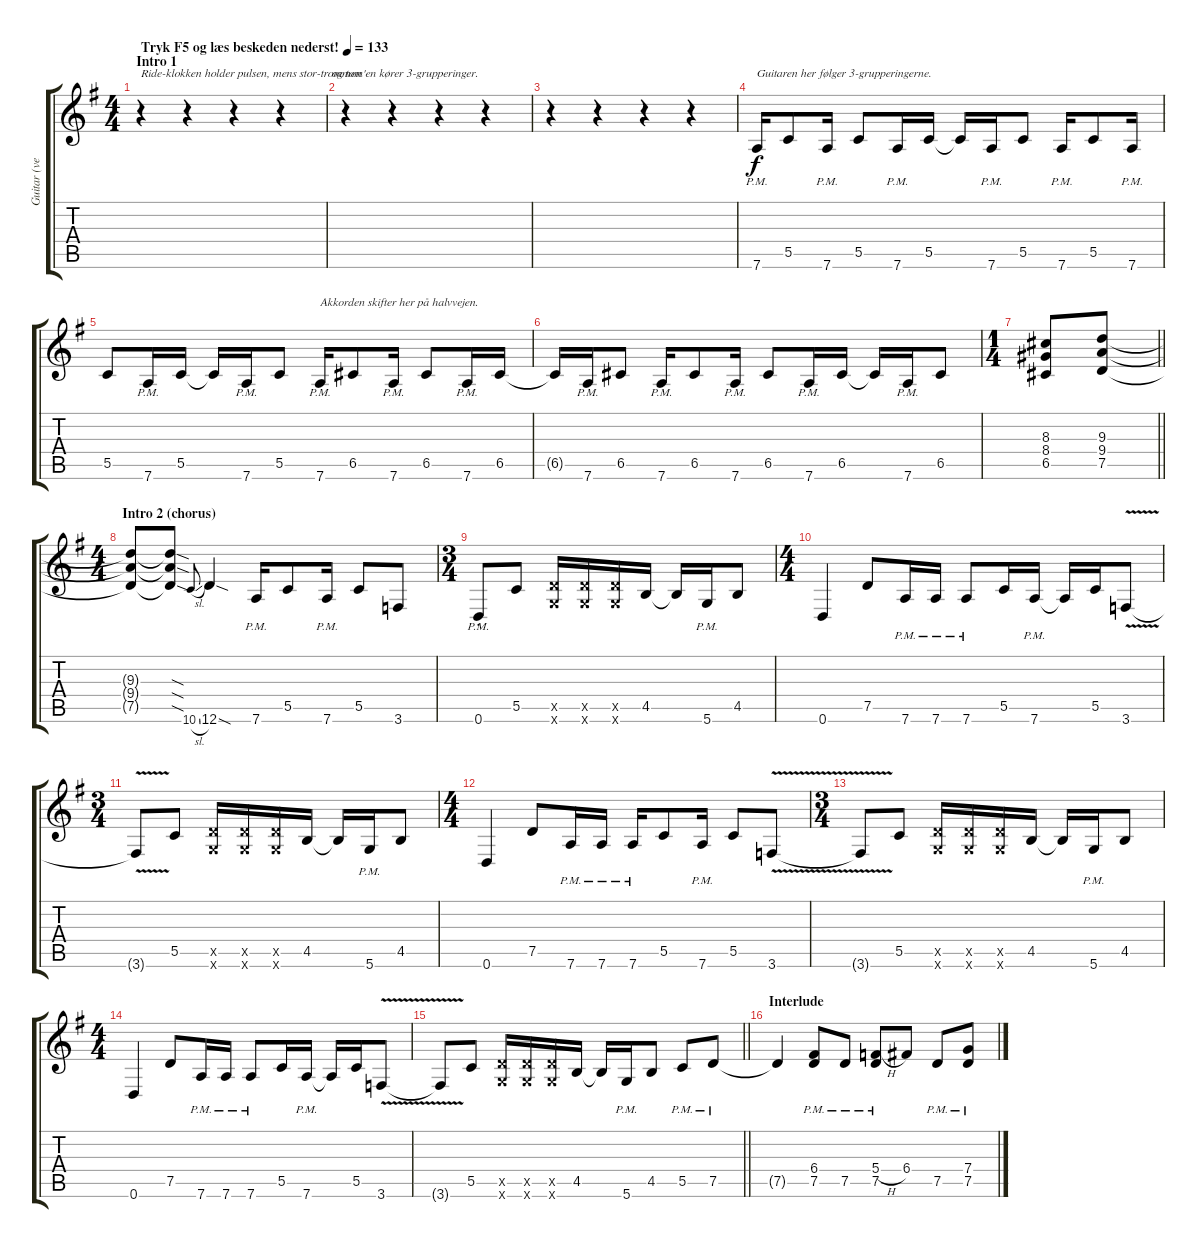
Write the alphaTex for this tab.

\track ("Guitar (venstre)" "Guitar (ve") {instrument overdrivenguitar}
\staff {score tabs}
\tuning (D4 A3 F3 C3 G2 D2) {hide}
\ts (4 4)
\section ("" "Intro 1")
\tempo (133 "Tryk F5 og læs beskeden nederst!")
\clef g2
\ks eminor
r.4{txt "Ride-klokken holder pulsen, mens stor-trommen" dy f instrument overdrivenguitar} r.4 r.4 r.4{txt "                 og tom'en kører 3-grupperinger."} |
r.4 r.4 r.4 r.4 |
r.4 r.4 r.4 r.4 |
7.6{pm}.16{txt "Guitaren her følger 3-grupperingerne."} 5.5.8 7.6{pm}.16 5.5.8 7.6{pm}.16 5.5.16 5.5{t}.16 7.6{pm}.16 5.5.8 7.6{pm}.16 5.5.8 7.6{pm}.16 |
5.5.8 7.6{pm}.16 5.5.16 5.5{t}.16 7.6{pm}.16 5.5.8 7.6{pm}.16{txt "Akkorden skifter her på halvvejen."} 6.5.8 7.6{pm}.16 6.5.8 7.6{pm}.16 6.5.16 |
6.5{t}.16 7.6{pm}.16 6.5.8 7.6{pm}.16 6.5.8 7.6{pm}.16 6.5.8 7.6{pm}.16 6.5.16 6.5{t}.16 7.6{pm}.16 6.5.8 |
\ts (1 4)
\barLineRight lightlight
(8.3 8.4 6.5).8 (9.3 9.4 7.5).8 |
\ts (4 4)
\section ("" "Intro 2 (chorus)")
(9.3{t} 9.4{t} 7.5{t}).8 (9.3{sod t} 9.4{sod t} 7.5{sod t}).8 10.6{sl}.8{gr onbeat} 12.6{sod}.4 7.6{pm}.16 5.5.8 7.6{pm}.16 5.5.8 3.6.8 |
\ts (3 4)
0.6{pm st}.8 5.5.8 (7.5{x} 5.6{x}).16 (7.5{x} 5.6{x}).16 (7.5{x} 5.6{x}).16 4.5.16 4.5{t}.16 5.6{pm}.16 4.5.8 |
\ts (4 4)
0.6.4 7.5.8 7.6{pm}.16 7.6{pm}.16 7.6{pm}.8 5.5.16 7.6{pm}.16 7.6{t}.16 5.5.16 3.6{v}.8 |
\ts (3 4)
3.6{t}.8 5.5.8 (7.5{x} 5.6{x}).16 (7.5{x} 5.6{x}).16 (7.5{x} 5.6{x}).16 4.5.16 4.5{t}.16 5.6{pm}.16 4.5.8 |
\ts (4 4)
0.6.4 7.5.8 7.6{pm}.16 7.6{pm}.16 7.6{pm}.16 5.5.8 7.6{pm}.16 5.5.8 3.6{v}.8 |
\ts (3 4)
3.6{t}.8 5.5.8 (7.5{x} 5.6{x}).16 (7.5{x} 5.6{x}).16 (7.5{x} 5.6{x}).16 4.5.16 4.5{t}.16 5.6{pm}.16 4.5.8 |
\ts (4 4)
0.6.4 7.5.8 7.6{pm}.16 7.6{pm}.16 7.6{pm}.8 5.5.16 7.6{pm}.16 7.6{t}.16 5.5.16 3.6{v}.8 |
\barLineRight lightlight
3.6{t}.8 5.5.8 (7.5{x} 5.6{x}).16 (7.5{x} 5.6{x}).16 (7.5{x} 5.6{x}).16 4.5.16 4.5{t}.16 5.6{pm}.16 4.5.8 5.5{pm}.8 7.5{pm}.8 |
\section ("" "Interlude")
7.5{t}.4 (6.4 7.5{pm}).8 7.5{pm}.8 (5.4{h} 7.5{pm}).8 6.4.8 7.5{pm}.8 (7.4 7.5{pm}).8
